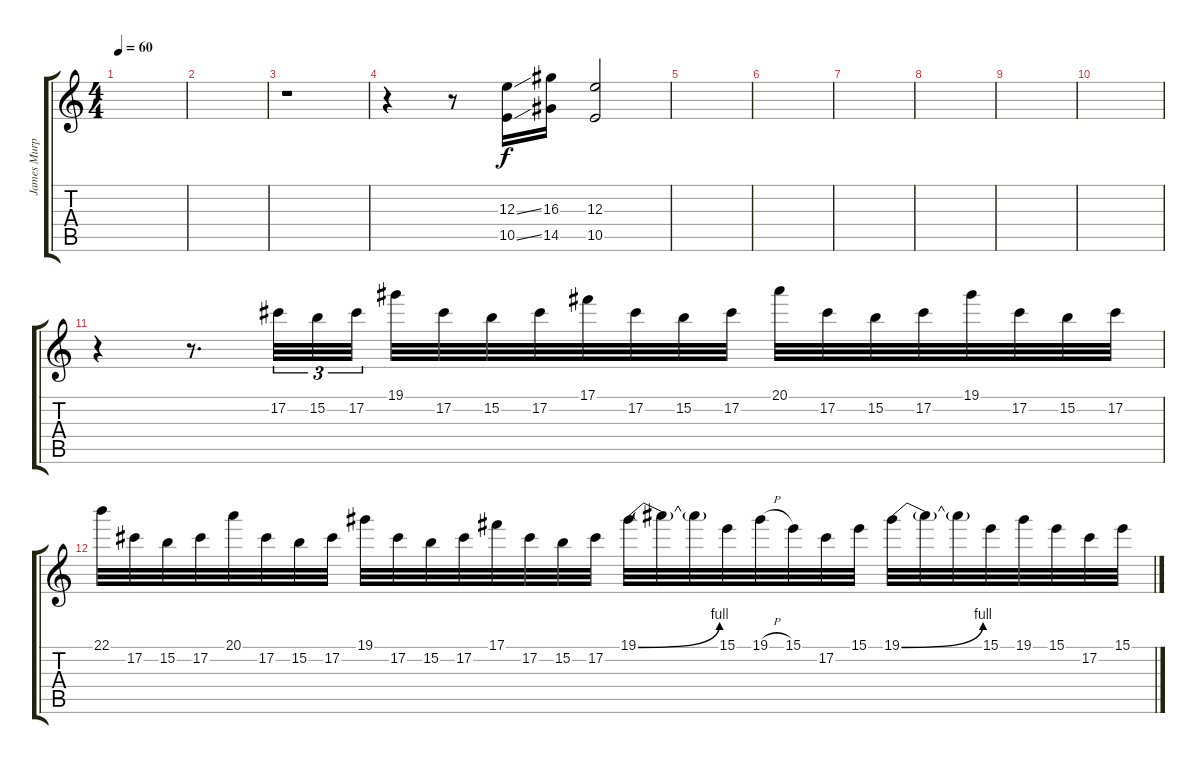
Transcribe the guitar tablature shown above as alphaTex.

\track ("James Murphy Solo" "James Murp") {instrument overdrivenguitar}
\staff {score tabs}
\tuning (Db4 Ab3 E3 B2 Gb2 Db2) {hide}
\ts (4 4)
\tempo 60
\clef g2
\ks c
|
|
r.1 |
r.4 r.8 (12.3{ss} 10.5{ss}).16{dy f} (16.3 14.5).16 (12.3 10.5).2 |
|
|
|
|
|
|
r.4 r.8{d} 17.2.32{tu (3 2)} 15.2.32{tu (3 2)} 17.2.32{tu (3 2)} 19.1.32 17.2.32 15.2.32 17.2.32 17.1.32 17.2.32 15.2.32 17.2.32 20.1.32 17.2.32 15.2.32 17.2.32 19.1.32 17.2.32 15.2.32 17.2.32 |
22.1.32 17.2.32 15.2.32 17.2.32 20.1.32 17.2.32 15.2.32 17.2.32 19.1.32 17.2.32 15.2.32 17.2.32 17.1.32 17.2.32 15.2.32 17.2.32 19.1{be (bend 0 0 60 4)}.32 19.1{t}.32 19.1{t}.32 15.1.32 19.1{h}.32 15.1.32 17.2.32 15.1.32 19.1{be (bend 0 0 60 4)}.32 19.1{t}.32 19.1{t}.32 15.1.32 19.1.32 15.1.32 17.2.32 15.1.32
